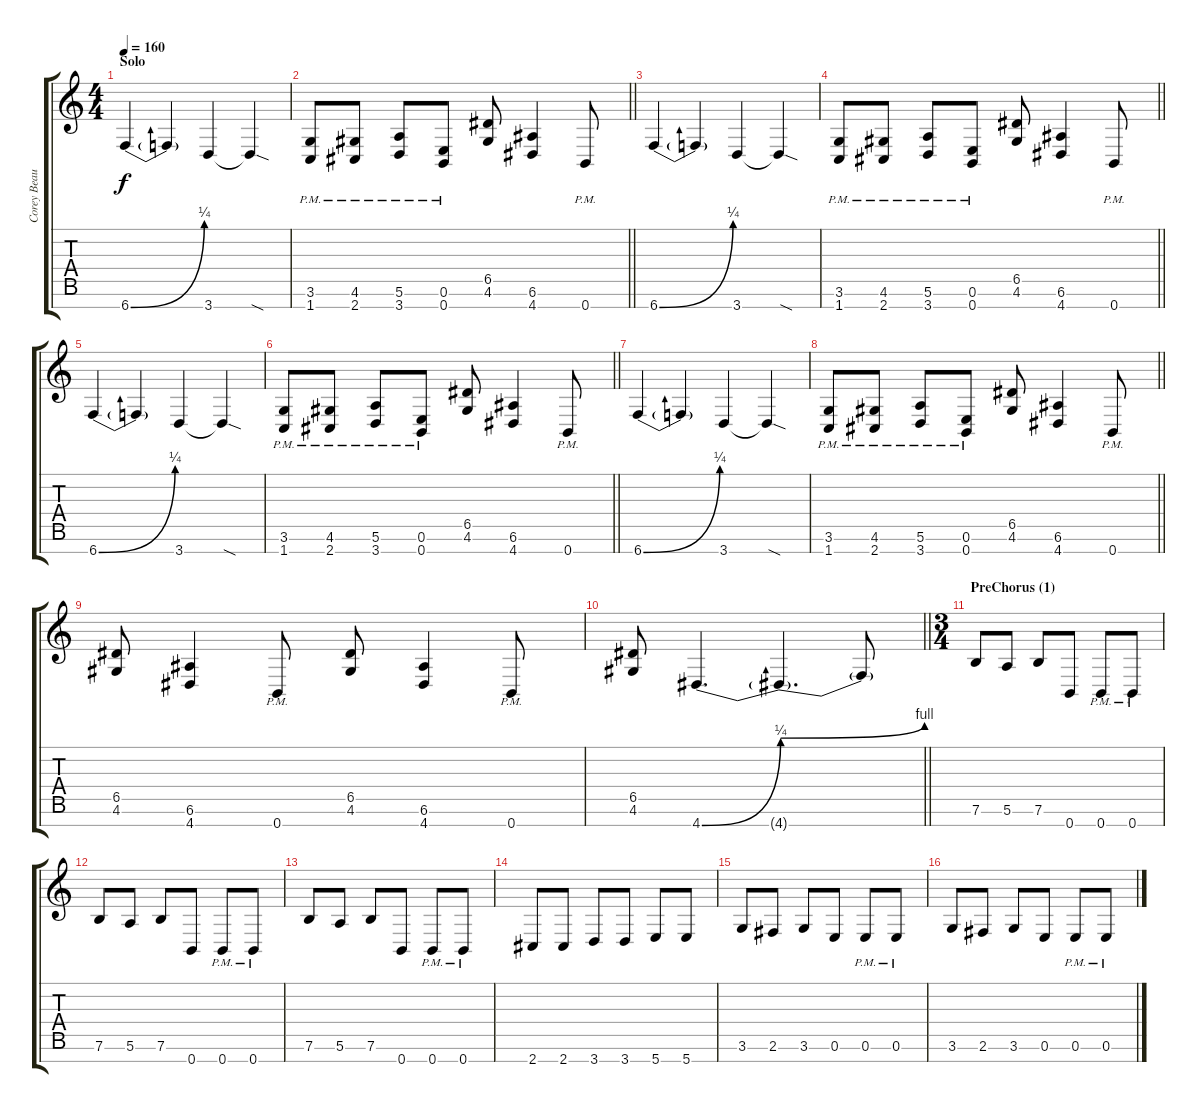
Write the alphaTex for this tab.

\track ("Corey Beaulieu" "Corey Beau") {instrument distortionguitar}
\staff {score tabs}
\tuning (E4 B3 G3 D3 A2 E2 B1) {hide}
\ts (4 4)
\section ("" "Solo")
\tempo 160
\clef g2
\ks c
6.7{be (bend 0 0 60 1)}.4{dy f} 6.7{t}.4 3.7.4 3.7{sod t}.4 |
\barLineRight lightlight
(3.6{pm} 1.7{pm}).8 (4.6{pm} 2.7{pm}).8 (5.6{pm} 3.7{pm}).8 (0.6{pm} 0.7{pm}).8 (6.5 4.6).8 (6.6 4.7).4 0.7{pm}.8 |
6.7{be (bend 0 0 60 1)}.4 6.7{t}.4 3.7.4 3.7{sod t}.4 |
\barLineRight lightlight
(3.6{pm} 1.7{pm}).8 (4.6{pm} 2.7{pm}).8 (5.6{pm} 3.7{pm}).8 (0.6{pm} 0.7{pm}).8 (6.5 4.6).8 (6.6 4.7).4 0.7{pm}.8 |
6.7{be (bend 0 0 60 1)}.4 6.7{t}.4 3.7.4 3.7{sod t}.4 |
\barLineRight lightlight
(3.6{pm} 1.7{pm}).8 (4.6{pm} 2.7{pm}).8 (5.6{pm} 3.7{pm}).8 (0.6{pm} 0.7{pm}).8 (6.5 4.6).8 (6.6 4.7).4 0.7{pm}.8 |
6.7{be (bend 0 0 60 1)}.4 6.7{t}.4 3.7.4 3.7{sod t}.4 |
\barLineRight lightlight
(3.6{pm} 1.7{pm}).8 (4.6{pm} 2.7{pm}).8 (5.6{pm} 3.7{pm}).8 (0.6{pm} 0.7{pm}).8 (6.5 4.6).8 (6.6 4.7).4 0.7{pm}.8 |
(6.5 4.6).8 (6.6 4.7).4 0.7{pm}.8 (6.5 4.6).8 (6.6 4.7).4 0.7{pm}.8 |
\barLineRight lightlight
(6.5 4.6).8 4.7{be (bend 0 0 60 1)}.4{d} 4.7{be (bend 0 1 60 4) t}.4{d} 4.7{t}.8 |
\ts (3 4)
\section ("" "PreChorus (1)")
7.6.8 5.6.8 7.6.8 0.7.8 0.7{pm}.8 0.7{pm}.8 |
7.6.8 5.6.8 7.6.8 0.7.8 0.7{pm}.8 0.7{pm}.8 |
7.6.8 5.6.8 7.6.8 0.7.8 0.7{pm}.8 0.7{pm}.8 |
2.7.8 2.7.8 3.7.8 3.7.8 5.7.8 5.7.8 |
3.6.8 2.6.8 3.6.8 0.6.8 0.6{pm}.8 0.6{pm}.8 |
3.6.8 2.6.8 3.6.8 0.6.8 0.6{pm}.8 0.6{pm}.8
